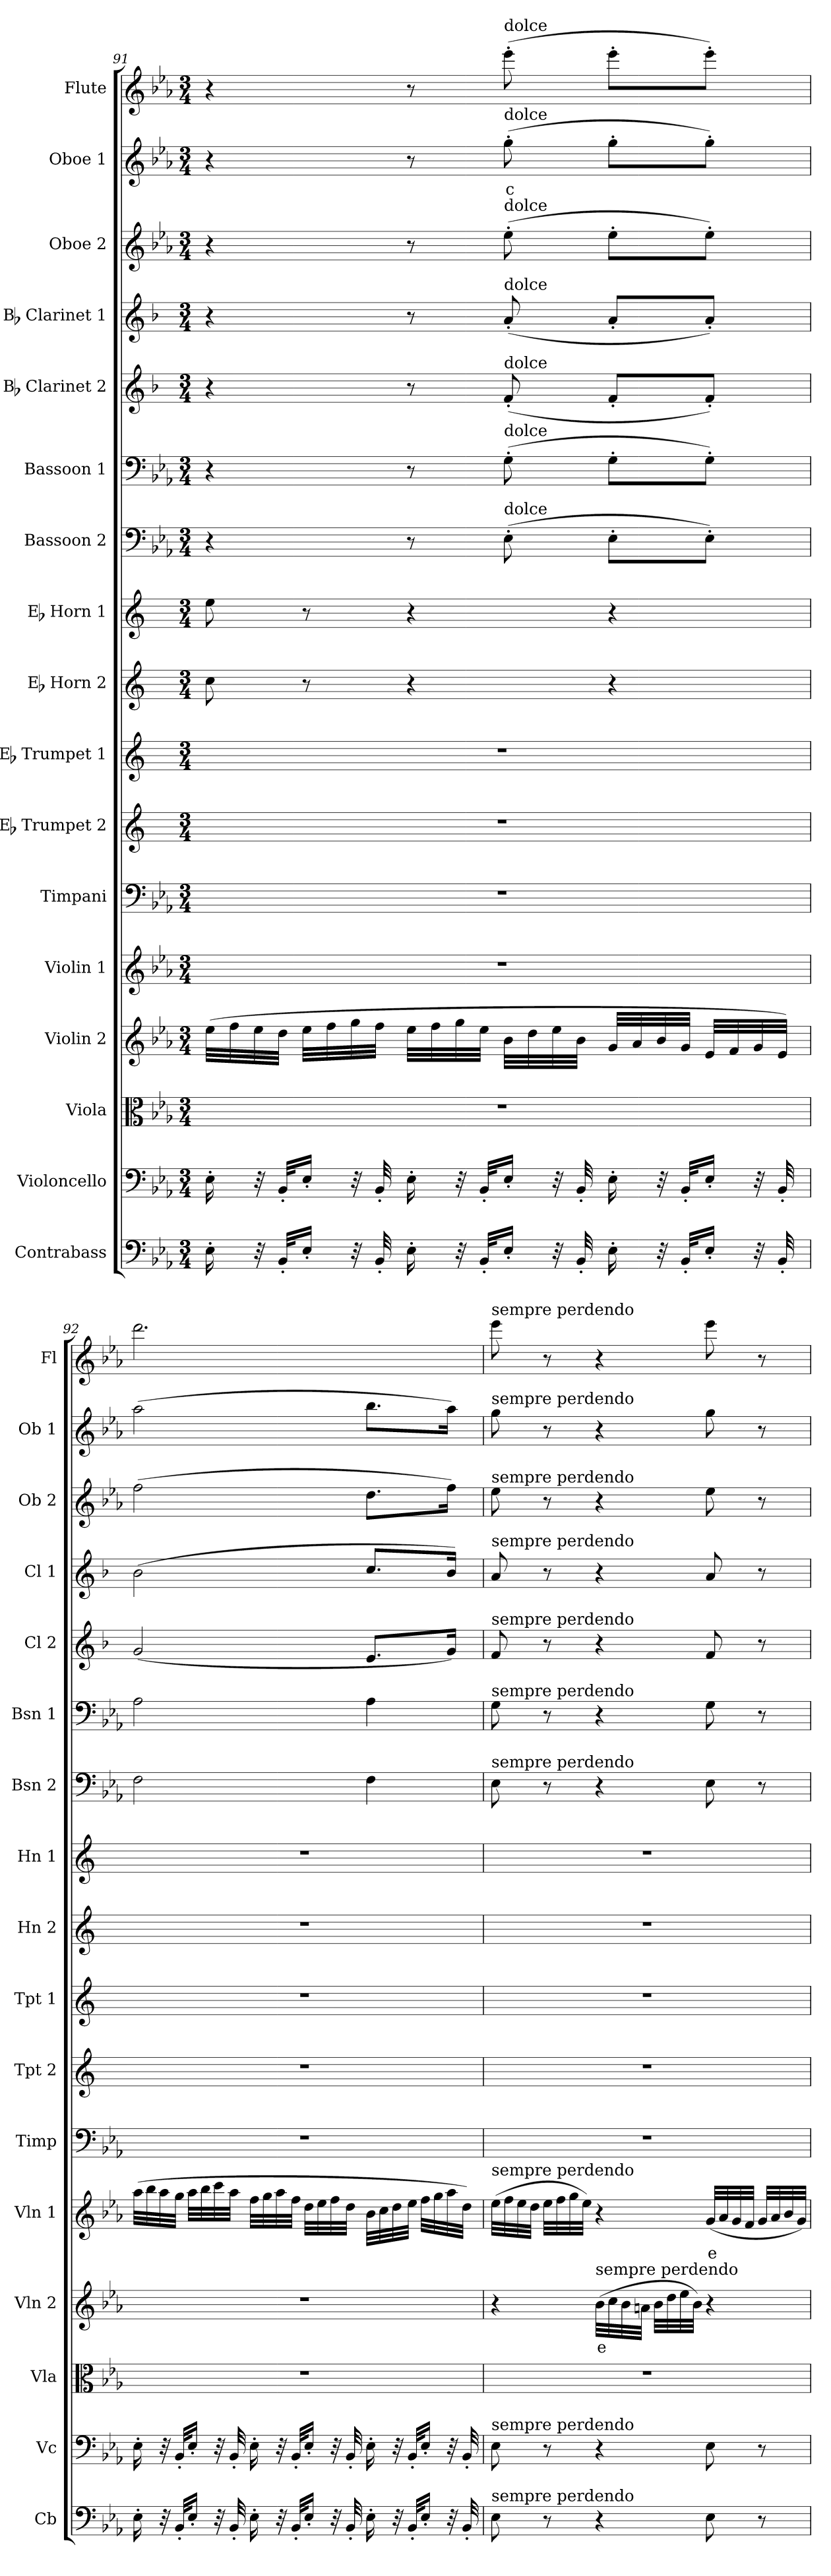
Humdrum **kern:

**kern	**kern	**kern	**kern	**text	**kern	**text	**kern	**kern	**kern	**kern	**kern	**kern	**kern	**kern	**kern	**kern	**kern	**text	**kern
*part17	*part16	*part15	*part14	*part14	*part13	*part13	*part12	*part11	*part10	*part9	*part8	*part7	*part6	*part5	*part4	*part3	*part2	*part2	*part1
*staff17	*staff16	*staff15	*staff14	*staff14	*staff13	*staff13	*staff12	*staff11	*staff10	*staff9	*staff8	*staff7	*staff6	*staff5	*staff4	*staff3	*staff2	*staff2	*staff1
*I"Contrabass	*I"Violoncello	*I"Viola	*I"Violin 2	*	*I"Violin 1	*	*I"Timpani	*I"Eb Trumpet 2	*I"Eb Trumpet 1	*I"Eb Horn 2	*I"Eb Horn 1	*I"Bassoon 2	*I"Bassoon 1	*I"Bb Clarinet 2	*I"Bb Clarinet 1	*I"Oboe 2	*I"Oboe 1	*	*I"Flute
*I'Cb	*I'Vc	*I'Vla	*I'Vln 2	*	*I'Vln 1	*	*I'Timp	*I'Tpt 2	*I'Tpt 1	*I'Hn 2	*I'Hn 1	*I'Bsn 2	*I'Bsn 1	*I'Cl 2	*I'Cl 1	*I'Ob 2	*I'Ob 1	*	*I'Fl
!!LO:PB:g=z
*clefF4	*clefF4	*clefC3	*clefG2	*	*clefG2	*	*clefF4	*clefG2	*clefG2	*clefG2	*clefG2	*clefF4	*clefF4	*clefG2	*clefG2	*clefG2	*clefG2	*	*clefG2
*ITrd7c12	*	*	*	*	*	*	*	*ITrd-2c-3	*ITrd-2c-3	*ITrd5c9	*ITrd5c9	*	*	*ITrd1c2	*ITrd1c2	*	*	*	*
*k[b-e-a-]	*k[b-e-a-]	*k[b-e-a-]	*k[b-e-a-]	*	*k[b-e-a-]	*	*k[b-e-a-]	*k[b-e-a-]	*k[b-e-a-]	*k[b-e-a-]	*k[b-e-a-]	*k[b-e-a-]	*k[b-e-a-]	*k[b-e-a-]	*k[b-e-a-]	*k[b-e-a-]	*k[b-e-a-]	*	*k[b-e-a-]
*M3/4	*M3/4	*M3/4	*M3/4	*	*M3/4	*	*M3/4	*M3/4	*M3/4	*M3/4	*M3/4	*M3/4	*M3/4	*M3/4	*M3/4	*M3/4	*M3/4	*	*M3/4
=91	=91	=91	=91	=91	=91	=91	=91	=91	=91	=91	=91	=91	=91	=91	=91	=91	=91	=91	=91
16EE-'\	16E-'\	2.r	(32ee-\LLL	.	2.r	.	2.r	2.r	2.r	8e-\	8g\	4r	4r	4r	4r	4r	4r	.	4r
.	.	.	32ff\	.	.	.	.	.	.	.	.	.	.	.	.	.	.	.	.
32r	32r	.	32ee-\	.	.	.	.	.	.	.	.	.	.	.	.	.	.	.	.
32BBB-'/KLL	32BB-'/KLL	.	32dd\JJJ	.	.	.	.	.	.	.	.	.	.	.	.	.	.	.	.
16EE-'/JJ	16E-'/JJ	.	32ee-\LLL	.	.	.	.	.	.	8r	8r	.	.	.	.	.	.	.	.
.	.	.	32ff\	.	.	.	.	.	.	.	.	.	.	.	.	.	.	.	.
32r	32r	.	32gg\	.	.	.	.	.	.	.	.	.	.	.	.	.	.	.	.
32BBB-'/	32BB-'/	.	32ff\JJJ	.	.	.	.	.	.	.	.	.	.	.	.	.	.	.	.
16EE-'\	16E-'\	.	32ee-\LLL	.	.	.	.	.	.	4r	4r	8r	8r	8r	8r	8r	8r	.	8r
.	.	.	32ff\	.	.	.	.	.	.	.	.	.	.	.	.	.	.	.	.
32r	32r	.	32gg\	.	.	.	.	.	.	.	.	.	.	.	.	.	.	.	.
32BBB-'/KLL	32BB-'/KLL	.	32ee-\JJJ	.	.	.	.	.	.	.	.	.	.	.	.	.	.	.	.
!	!	!	!	!	!	!	!	!	!	!	!	!	!	!	!	!	!	!	!LO:TX:a:t=dolce
!	!	!	!	!	!	!	!	!	!	!	!	!	!	!	!	!	!LO:TX:a:t=dolce	!	!
!	!	!	!	!	!	!	!	!	!	!	!	!	!	!	!	!LO:TX:a:t=dolce	!	!	!
!	!	!	!	!	!	!	!	!	!	!	!	!	!	!	!LO:TX:a:t=dolce	!	!	!	!
!	!	!	!	!	!	!	!	!	!	!	!	!	!	!LO:TX:a:t=dolce	!	!	!	!	!
!	!	!	!	!	!	!	!	!	!	!	!	!	!LO:TX:a:t=dolce	!	!	!	!	!	!
!	!	!	!	!	!	!	!	!	!	!	!	!LO:TX:a:t=dolce	!	!	!	!	!	!	!
!	!	!	!	!	!	!	!	!	!	!	!	!	!	!	!	!	!	!LO:LY:b:color=#FF0000	!
16EE-'/JJ	16E-'/JJ	.	32b-\LLL	.	.	.	.	.	.	.	.	(8E-'\	(8G'\	(8e-'/	(8g'/	(8ee-'\	(8gg'\	c	(8eee-'\
.	.	.	32dd\	.	.	.	.	.	.	.	.	.	.	.	.	.	.	.	.
32r	32r	.	32ee-\	.	.	.	.	.	.	.	.	.	.	.	.	.	.	.	.
32BBB-'/	32BB-'/	.	32b-\JJJ	.	.	.	.	.	.	.	.	.	.	.	.	.	.	.	.
16EE-'\	16E-'\	.	32g/LLL	.	.	.	.	.	.	4r	4r	8E-'\L	8G'\L	8e-'/L	8g'/L	8ee-'\L	8gg'\L	.	8eee-'\L
.	.	.	32a-/	.	.	.	.	.	.	.	.	.	.	.	.	.	.	.	.
32r	32r	.	32b-/	.	.	.	.	.	.	.	.	.	.	.	.	.	.	.	.
32BBB-'/KLL	32BB-'/KLL	.	32g/JJJ	.	.	.	.	.	.	.	.	.	.	.	.	.	.	.	.
16EE-'/JJ	16E-'/JJ	.	32e-/LLL	.	.	.	.	.	.	.	.	8E-'\J)	8G'\J)	8e-'/J)	8g'/J)	8ee-'\J)	8gg'\J)	.	8eee-'\J)
.	.	.	32f/	.	.	.	.	.	.	.	.	.	.	.	.	.	.	.	.
32r	32r	.	32g/	.	.	.	.	.	.	.	.	.	.	.	.	.	.	.	.
32BBB-'/	32BB-'/	.	32e-/JJJ)	.	.	.	.	.	.	.	.	.	.	.	.	.	.	.	.
=92	=92	=92	=92	=92	=92	=92	=92	=92	=92	=92	=92	=92	=92	=92	=92	=92	=92	=92	=92
16EE-'\	16E-'\	2.r	2.r	.	(32aa-\LLL	.	2.r	2.r	2.r	2.r	2.r	2F\	2A-\	(2f/	(2a-\	(2ff\	(2aa-\	.	2.ddd\
.	.	.	.	.	32bb-\	.	.	.	.	.	.	.	.	.	.	.	.	.	.
32r	32r	.	.	.	32aa-\	.	.	.	.	.	.	.	.	.	.	.	.	.	.
32BBB-'/KLL	32BB-'/KLL	.	.	.	32gg\JJJ	.	.	.	.	.	.	.	.	.	.	.	.	.	.
16EE-'/JJ	16E-'/JJ	.	.	.	32aa-\LLL	.	.	.	.	.	.	.	.	.	.	.	.	.	.
.	.	.	.	.	32bb-\	.	.	.	.	.	.	.	.	.	.	.	.	.	.
32r	32r	.	.	.	32ccc\	.	.	.	.	.	.	.	.	.	.	.	.	.	.
32BBB-'/	32BB-'/	.	.	.	32aa-\JJJ	.	.	.	.	.	.	.	.	.	.	.	.	.	.
16EE-'\	16E-'\	.	.	.	32ff\LLL	.	.	.	.	.	.	.	.	.	.	.	.	.	.
.	.	.	.	.	32gg\	.	.	.	.	.	.	.	.	.	.	.	.	.	.
32r	32r	.	.	.	32aa-\	.	.	.	.	.	.	.	.	.	.	.	.	.	.
32BBB-'/KLL	32BB-'/KLL	.	.	.	32ff\JJJ	.	.	.	.	.	.	.	.	.	.	.	.	.	.
16EE-'/JJ	16E-'/JJ	.	.	.	32dd\LLL	.	.	.	.	.	.	.	.	.	.	.	.	.	.
.	.	.	.	.	32ee-\	.	.	.	.	.	.	.	.	.	.	.	.	.	.
32r	32r	.	.	.	32ff\	.	.	.	.	.	.	.	.	.	.	.	.	.	.
32BBB-'/	32BB-'/	.	.	.	32dd\JJJ	.	.	.	.	.	.	.	.	.	.	.	.	.	.
16EE-'\	16E-'\	.	.	.	32b-\LLL	.	.	.	.	.	.	4F\	4A-\	8.d/L	8.b-/L	8.dd\L	8.bb-\L	.	.
.	.	.	.	.	32cc\	.	.	.	.	.	.	.	.	.	.	.	.	.	.
32r	32r	.	.	.	32dd\	.	.	.	.	.	.	.	.	.	.	.	.	.	.
32BBB-'/KLL	32BB-'/KLL	.	.	.	32ee-\JJJ	.	.	.	.	.	.	.	.	.	.	.	.	.	.
16EE-'/JJ	16E-'/JJ	.	.	.	32ff\LLL	.	.	.	.	.	.	.	.	.	.	.	.	.	.
.	.	.	.	.	32gg\	.	.	.	.	.	.	.	.	.	.	.	.	.	.
32r	32r	.	.	.	32aa-\	.	.	.	.	.	.	.	.	16f/Jk)	16a-/Jk)	16ff\Jk)	16aa-\Jk)	.	.
32BBB-'/	32BB-'/	.	.	.	32dd\JJJ)	.	.	.	.	.	.	.	.	.	.	.	.	.	.
!!LO:PB:g=z
=93	=93	=93	=93	=93	=93	=93	=93	=93	=93	=93	=93	=93	=93	=93	=93	=93	=93	=93	=93
!	!	!	!	!	!	!	!	!	!	!	!	!	!	!	!	!	!	!	!LO:TX:a:t=sempre perdendo
!	!	!	!	!	!	!	!	!	!	!	!	!	!	!	!	!	!LO:TX:a:t=sempre perdendo	!	!
!	!	!	!	!	!	!	!	!	!	!	!	!	!	!	!	!LO:TX:a:t=sempre perdendo	!	!	!
!	!	!	!	!	!	!	!	!	!	!	!	!	!	!	!LO:TX:a:t=sempre perdendo	!	!	!	!
!	!	!	!	!	!	!	!	!	!	!	!	!	!	!LO:TX:a:t=sempre perdendo	!	!	!	!	!
!	!	!	!	!	!	!	!	!	!	!	!	!	!LO:TX:a:t=sempre perdendo	!	!	!	!	!	!
!	!	!	!	!	!	!	!	!	!	!	!	!LO:TX:a:t=sempre perdendo	!	!	!	!	!	!	!
!	!	!	!	!	!LO:TX:a:t=sempre perdendo	!	!	!	!	!	!	!	!	!	!	!	!	!	!
!	!LO:TX:a:t=sempre perdendo	!	!	!	!	!	!	!	!	!	!	!	!	!	!	!	!	!	!
!LO:TX:a:t=sempre perdendo	!	!	!	!	!	!	!	!	!	!	!	!	!	!	!	!	!	!	!
8EE-\	8E-\	2.r	4r	.	(32ee-\LLL	.	2.r	2.r	2.r	2.r	2.r	8E-\	8G\	8e-/	8g/	8ee-\	8gg\	.	8eee-\
.	.	.	.	.	32ff\	.	.	.	.	.	.	.	.	.	.	.	.	.	.
.	.	.	.	.	32ee-\	.	.	.	.	.	.	.	.	.	.	.	.	.	.
.	.	.	.	.	32dd\JJJ	.	.	.	.	.	.	.	.	.	.	.	.	.	.
8r	8r	.	.	.	32ee-\LLL	.	.	.	.	.	.	8r	8r	8r	8r	8r	8r	.	8r
.	.	.	.	.	32ff\	.	.	.	.	.	.	.	.	.	.	.	.	.	.
.	.	.	.	.	32gg\	.	.	.	.	.	.	.	.	.	.	.	.	.	.
.	.	.	.	.	32ee-\JJJ)	.	.	.	.	.	.	.	.	.	.	.	.	.	.
!	!	!	!LO:TX:a:t=sempre perdendo	!	!	!	!	!	!	!	!	!	!	!	!	!	!	!	!
!	!	!	!	!LO:LY:b:color=#FF0000	!	!	!	!	!	!	!	!	!	!	!	!	!	!	!
4r	4r	.	(32b-\LLL	e	4r	.	.	.	.	.	.	4r	4r	4r	4r	4r	4r	.	4r
.	.	.	32cc\	.	.	.	.	.	.	.	.	.	.	.	.	.	.	.	.
.	.	.	32b-\	.	.	.	.	.	.	.	.	.	.	.	.	.	.	.	.
.	.	.	32an\JJJ	.	.	.	.	.	.	.	.	.	.	.	.	.	.	.	.
.	.	.	32b-\LLL	.	.	.	.	.	.	.	.	.	.	.	.	.	.	.	.
.	.	.	32dd\	.	.	.	.	.	.	.	.	.	.	.	.	.	.	.	.
.	.	.	32ee-\	.	.	.	.	.	.	.	.	.	.	.	.	.	.	.	.
.	.	.	32b-\JJJ)	.	.	.	.	.	.	.	.	.	.	.	.	.	.	.	.
!	!	!	!	!	!	!LO:LY:b:color=#FF0000	!	!	!	!	!	!	!	!	!	!	!	!	!
8EE-\	8E-\	.	4r	.	(32g/LLL	e	.	.	.	.	.	8E-\	8G\	8e-/	8g/	8ee-\	8gg\	.	8eee-\
.	.	.	.	.	32a-/	.	.	.	.	.	.	.	.	.	.	.	.	.	.
.	.	.	.	.	32g/	.	.	.	.	.	.	.	.	.	.	.	.	.	.
.	.	.	.	.	32f/JJJ	.	.	.	.	.	.	.	.	.	.	.	.	.	.
8r	8r	.	.	.	32g/LLL	.	.	.	.	.	.	8r	8r	8r	8r	8r	8r	.	8r
.	.	.	.	.	32a-/	.	.	.	.	.	.	.	.	.	.	.	.	.	.
.	.	.	.	.	32b-/	.	.	.	.	.	.	.	.	.	.	.	.	.	.
.	.	.	.	.	32g/JJJ)	.	.	.	.	.	.	.	.	.	.	.	.	.	.
=	=	=	=	=	=	=	=	=	=	=	=	=	=	=	=	=	=	=	=
*-	*-	*-	*-	*-	*-	*-	*-	*-	*-	*-	*-	*-	*-	*-	*-	*-	*-	*-	*-
